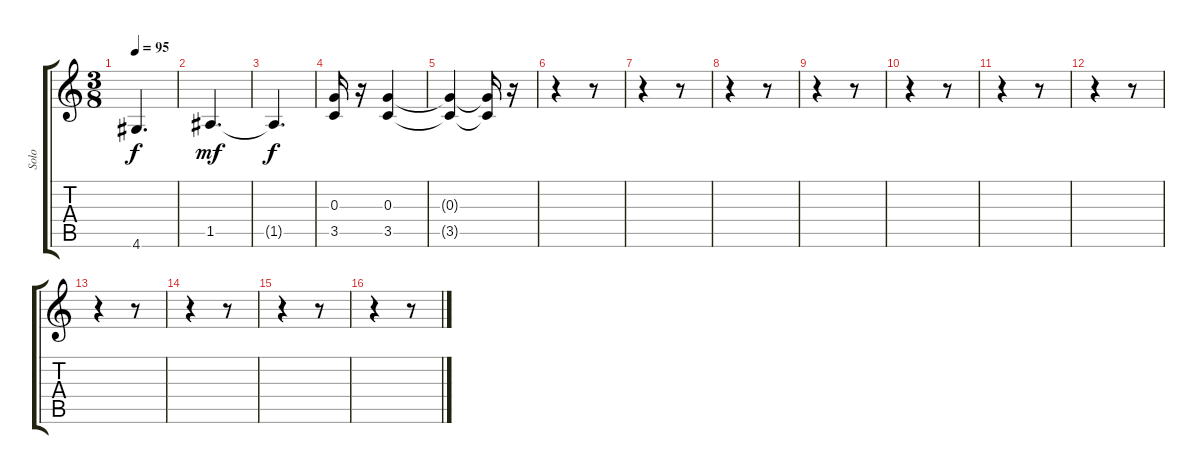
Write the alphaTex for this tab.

\track ("Solo" "Solo") {instrument overdrivenguitar}
\staff {score tabs}
\tuning (E4 B3 G3 D3 A2 E2) {hide}
\ts (3 8)
\tempo 95
\clef g2
\ks c
4.6{t}.4{d dy f} |
1.5.4{d dy mf} |
1.5{t}.4{d dy f} |
(0.3 3.5).16 r.16 (0.3 3.5).4 |
(0.3{t} 3.5{t}).4 (0.3{t} 3.5{t}).16 r.16 |
r.4 r.8 |
r.4 r.8 |
r.4 r.8 |
r.4 r.8 |
r.4 r.8 |
r.4 r.8 |
r.4 r.8 |
r.4 r.8 |
r.4 r.8 |
r.4 r.8 |
r.4 r.8
